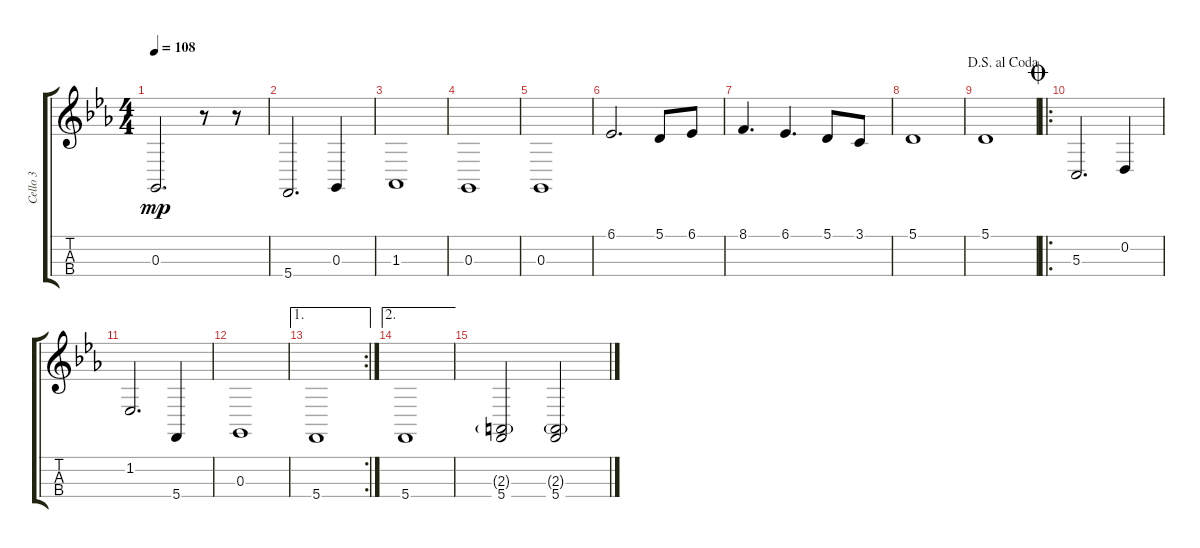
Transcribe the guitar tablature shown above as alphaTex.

\track ("Cello 3" "Cello 3") {instrument cello}
\staff {score tabs}
\tuning (A3 D3 G2 C2) {hide}
\ts (4 4)
\tempo 108
\clef g2
\ks eb
0.3.2{d dy mp} r.8 r.8 |
5.4.2{d} 0.3.4 |
1.3.1 |
0.3.1 |
0.3.1 |
6.1.2{d} 5.1.8 6.1.8 |
8.1.4{d} 6.1.4{d} 5.1.8 3.1.8 |
5.1.1 |
\jump dalsegnoalcoda
5.1.1 |
\ro
\jump coda
5.3.2{d} 0.2.4 |
1.2.2{d} 5.4.4 |
0.3.1 |
\ae 1
\rc 2
5.4.1 |
\ae 2
5.4.1 |
(2.3{g} 5.4).2 (2.3{g} 5.4).2
